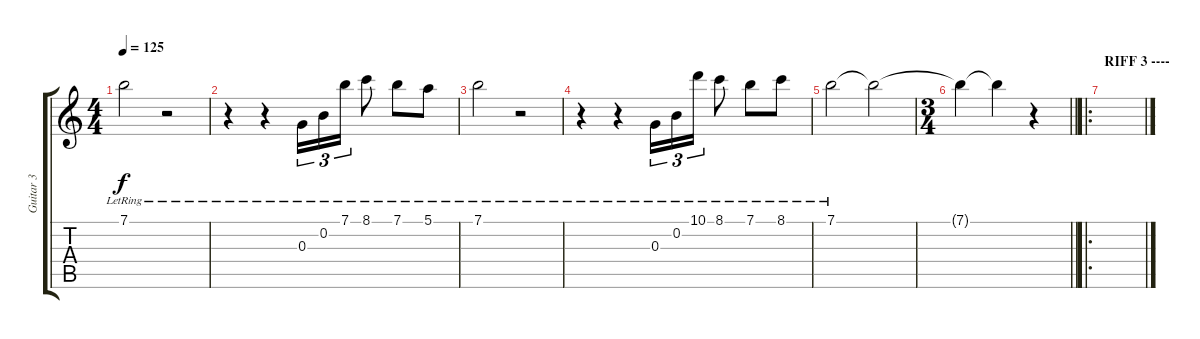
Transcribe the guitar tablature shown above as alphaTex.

\track ("Guitar 3" "Guitar 3") {instrument acousticguitarnylon}
\staff {score tabs}
\tuning (E4 B3 G3 D3 A2 E2) {hide}
\ts (4 4)
\tempo 125
\clef g2
\ks c
7.1{lr}.2{dy f} r.2 |
r.4 r.4 0.3{lr}.16{tu (3 2)} 0.2{lr}.16{tu (3 2)} 7.1{lr}.16{tu (3 2)} 8.1{lr}.8 7.1{lr}.8 5.1{lr}.8 |
7.1{lr}.2 r.2 |
r.4 r.4 0.3{lr}.16{tu (3 2)} 0.2{lr}.16{tu (3 2)} 10.1{lr}.16{tu (3 2)} 8.1{lr}.8 7.1{lr}.8 8.1{lr}.8 |
7.1{lr}.2 7.1{t}.2 |
\ts (3 4)
\barLineRight lightlight
7.1{t}.4 7.1{t}.4 r.4 |
\ro
\section ("" "RIFF 3 ----")
